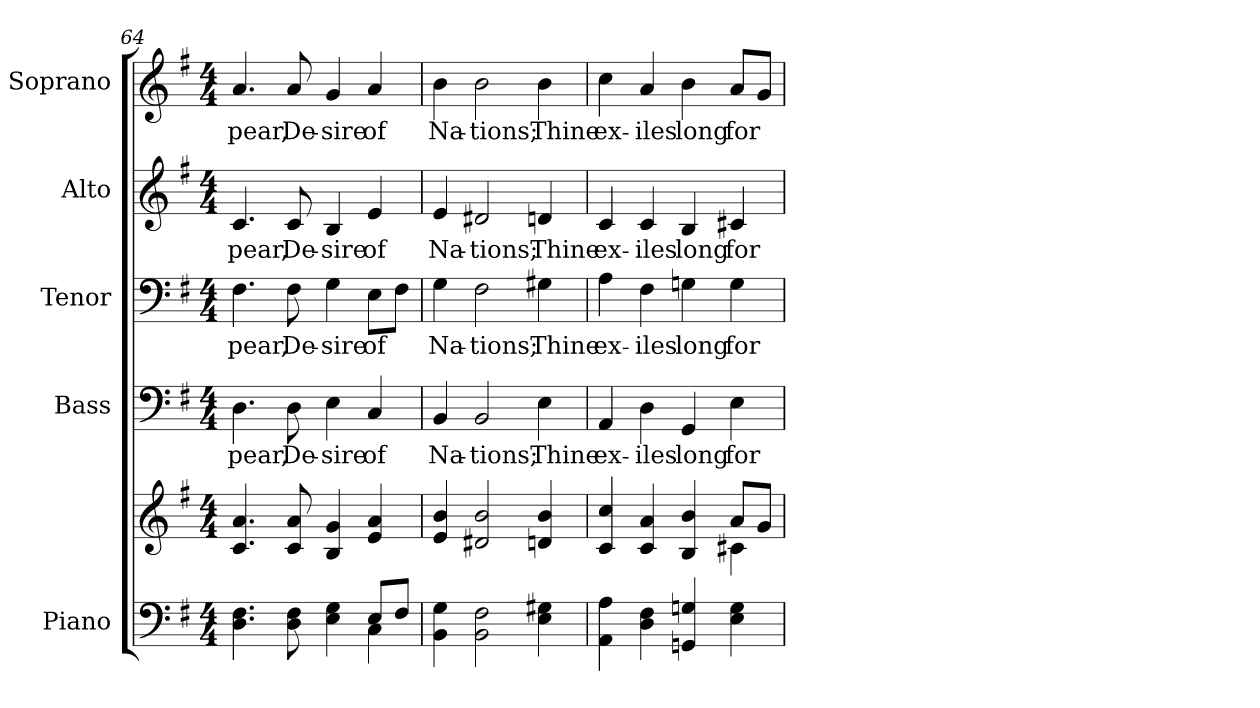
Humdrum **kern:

**kern	**kern	**kern	**text	**kern	**text	**kern	**text	**kern	**text
*part5	*part5	*part4	*part4	*part3	*part3	*part2	*part2	*part1	*part1
*staff6	*staff5	*staff4	*staff4	*staff3	*staff3	*staff2	*staff2	*staff1	*staff1
*I"Piano	*	*I"Bass	*	*I"Tenor	*	*I"Alto	*	*I"Soprano	*
*I'Pno.	*	*I'B.	*	*I'T.	*	*I'A.	*	*I'S.	*
!!LO:PB:g=z
*clefF4	*clefG2	*clefF4	*	*clefF4	*	*clefG2	*	*clefG2	*
*k[f#]	*k[f#]	*k[f#]	*	*k[f#]	*	*k[f#]	*	*k[f#]	*
*G:	*G:	*G:	*	*G:	*	*G:	*	*G:	*
*M4/4	*M4/4	*M4/4	*	*M4/4	*	*M4/4	*	*M4/4	*
=64	=64	=64	=64	=64	=64	=64	=64	=64	=64
*^	*	*	*	*	*	*	*	*	*
!	!	!	!	!LO:LY:b:color=#000000	!	!	!	!	!	!
!	!	!	!	!	!	!LO:LY:b:color=#000000	!	!	!	!
!	!	!	!	!	!	!	!	!LO:LY:b:color=#000000	!	!
!	!	!	!	!	!	!	!	!	!	!LO:LY:b:color=#000000
4.Di\ 4.F#i	2ryy	4.ci/ 4.ai	4.Di\	-pear,	4.F#i\	-pear,	4.ci/	-pear,	4.ai/	-pear,
!	!	!	!	!LO:LY:b:color=#000000	!	!	!	!	!	!
!	!	!	!	!	!	!LO:LY:b:color=#000000	!	!	!	!
!	!	!	!	!	!	!	!	!LO:LY:b:color=#000000	!	!
!	!	!	!	!	!	!	!	!	!	!LO:LY:b:color=#000000
8Di\ 8F#i	.	8ci/ 8ai	8Di\	De-	8F#i\	De-	8ci/	De-	8ai/	De-
!	!	!	!	!LO:LY:b:color=#000000	!	!	!	!	!	!
!	!	!	!	!	!	!LO:LY:b:color=#000000	!	!	!	!
!	!	!	!	!	!	!	!	!LO:LY:b:color=#000000	!	!
!	!	!	!	!	!	!	!	!	!	!LO:LY:b:color=#000000
4Ei\ 4Gi	4ryy	4Bi/ 4gi	4Ei\	-sire	4Gi\	-sire	4Bi/	-sire	4gi/	-sire
!	!	!	!	!LO:LY:b:color=#000000	!	!	!	!	!	!
!	!	!	!	!	!	!LO:LY:b:color=#000000	!	!	!	!
!	!	!	!	!	!	!	!	!LO:LY:b:color=#000000	!	!
!	!	!	!	!	!	!	!	!	!	!LO:LY:b:color=#000000
8Ei/L	4Ci\	4ei/ 4ai	4Ci/	of	8Ei\L	of	4ei/	of	4ai/	of
8F#i/J	.	.	.	.	8F#i\J	.	.	.	.	.
*v	*v	*	*	*	*	*	*	*	*	*
=65	=65	=65	=65	=65	=65	=65	=65	=65	=65
!	!	!	!LO:LY:b:color=#000000	!	!	!	!	!	!
!	!	!	!	!	!LO:LY:b:color=#000000	!	!	!	!
!	!	!	!	!	!	!	!LO:LY:b:color=#000000	!	!
!	!	!	!	!	!	!	!	!	!LO:LY:b:color=#000000
4BBi\ 4Gi	4ei/ 4bi	4BBi/	Na-	4Gi\	Na-	4ei/	Na-	4bi\	Na-
!	!	!	!LO:LY:b:color=#000000	!	!	!	!	!	!
!	!	!	!	!	!LO:LY:b:color=#000000	!	!	!	!
!	!	!	!	!	!	!	!LO:LY:b:color=#000000	!	!
!	!	!	!	!	!	!	!	!	!LO:LY:b:color=#000000
2BBi\ 2F#i	2d#Xi/ 2bi	2BBi/	-tions;	2F#i\	-tions;	2d#Xi/	-tions;	2bi\	-tions;
!	!	!	!LO:LY:b:color=#000000	!	!	!	!	!	!
!	!	!	!	!	!LO:LY:b:color=#000000	!	!	!	!
!	!	!	!	!	!	!	!LO:LY:b:color=#000000	!	!
!	!	!	!	!	!	!	!	!	!LO:LY:b:color=#000000
4Ei\ 4G#Xi	4dni/ 4bi	4Ei\	Thine	4G#Xi\	Thine	4dni/	Thine	4bi\	Thine
!!LO:PB:g=z
=66	=66	=66	=66	=66	=66	=66	=66	=66	=66
*	*^	*	*	*	*	*	*	*	*
!	!	!	!	!LO:LY:b:color=#000000	!	!	!	!	!	!
!	!	!	!	!	!	!LO:LY:b:color=#000000	!	!	!	!
!	!	!	!	!	!	!	!	!LO:LY:b:color=#000000	!	!
!	!	!	!	!	!	!	!	!	!	!LO:LY:b:color=#000000
4AAi\ 4Ai	4ci/ 4cci	2ryy	4AAi/	ex-	4Ai\	ex-	4ci/	ex-	4cci\	ex-
!	!	!	!	!LO:LY:b:color=#000000	!	!	!	!	!	!
!	!	!	!	!	!	!LO:LY:b:color=#000000	!	!	!	!
!	!	!	!	!	!	!	!	!LO:LY:b:color=#000000	!	!
!	!	!	!	!	!	!	!	!	!	!LO:LY:b:color=#000000
4Di\ 4F#i	4ci/ 4ai	.	4Di\	-iles	4F#i\	-iles	4ci/	-iles	4ai/	-iles
!	!	!	!	!LO:LY:b:color=#000000	!	!	!	!	!	!
!	!	!	!	!	!	!LO:LY:b:color=#000000	!	!	!	!
!	!	!	!	!	!	!	!	!LO:LY:b:color=#000000	!	!
!	!	!	!	!	!	!	!	!	!	!LO:LY:b:color=#000000
4GGni/ 4Gni	4Bi/ 4bi	4ryy	4GGi/	long	4Gni\	long	4Bi/	long	4bi\	long
!	!	!	!	!LO:LY:b:color=#000000	!	!	!	!	!	!
!	!	!	!	!	!	!LO:LY:b:color=#000000	!	!	!	!
!	!	!	!	!	!	!	!	!LO:LY:b:color=#000000	!	!
!	!	!	!	!	!	!	!	!	!	!LO:LY:b:color=#000000
4Ei\ 4Gi	8ai/L	4c#Xi\	4Ei\	for	4Gi\	for	4c#Xi/	for	8ai/L	for
.	8gi/J	.	.	.	.	.	.	.	8gi/J	.
*	*v	*v	*	*	*	*	*	*	*	*
=	=	=	=	=	=	=	=	=	=
*-	*-	*-	*-	*-	*-	*-	*-	*-	*-
